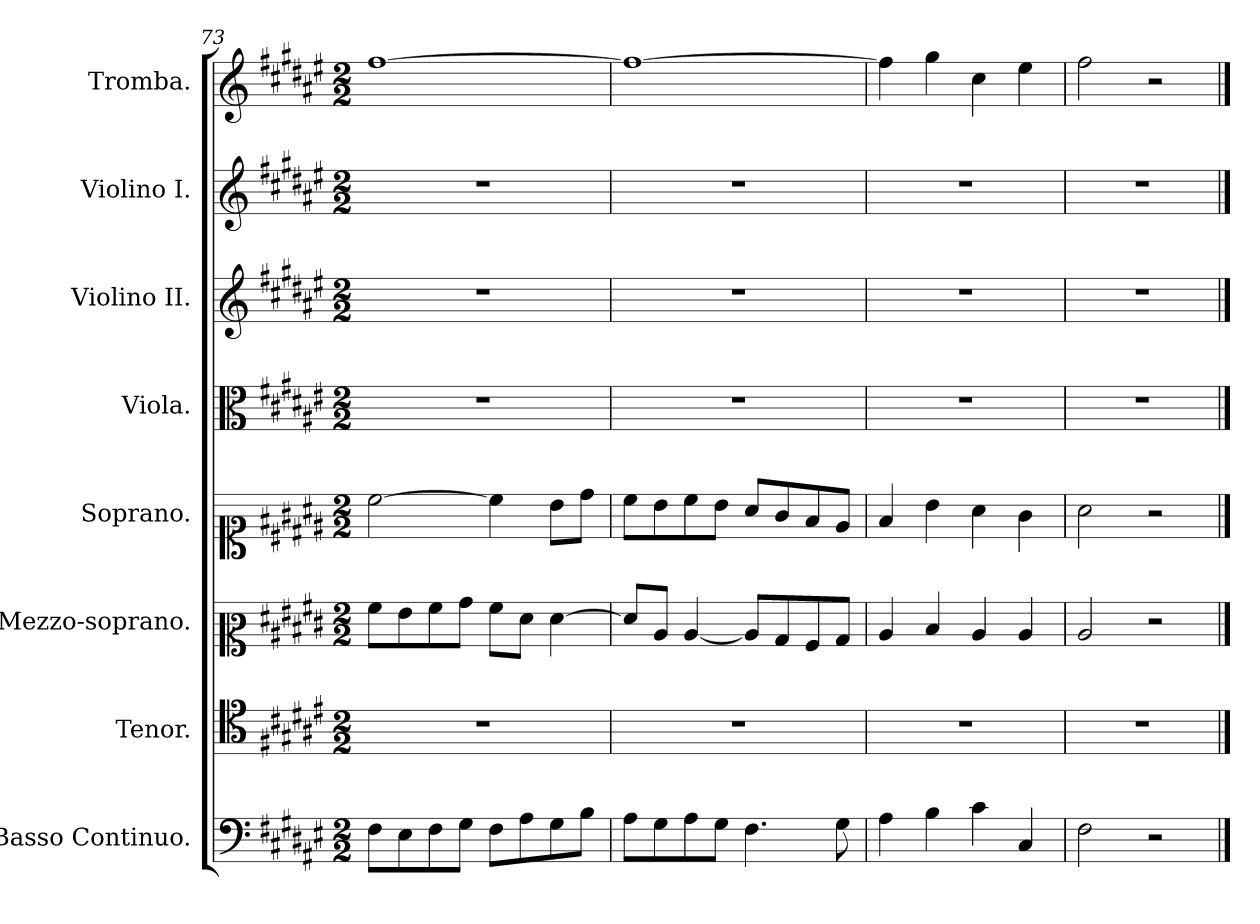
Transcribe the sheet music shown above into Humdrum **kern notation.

**kern	**kern	**kern	**kern	**kern	**kern	**kern	**kern
*part8	*part7	*part6	*part5	*part4	*part3	*part2	*part1
*staff8	*staff7	*staff6	*staff5	*staff4	*staff3	*staff2	*staff1
*I"Basso Continuo.	*I"Tenor.	*I"Mezzo-soprano.	*I"Soprano.	*I"Viola.	*I"Violino II.	*I"Violino I.	*I"Tromba.
*I'B. C.	*I'T.	*I'Mzs.	*I'S.	*I'Vla.	*I'Vln. II.	*I'Vln. I.	*I'Tr.
*clefF4	*clefC4	*clefC2	*clefC1	*clefC3	*clefG2	*clefG2	*clefG2
*k[f#c#g#d#a#e#]	*k[f#c#g#d#a#e#]	*k[f#c#g#d#a#e#]	*k[f#c#g#d#a#e#]	*k[f#c#g#d#a#e#]	*k[f#c#g#d#a#e#]	*k[f#c#g#d#a#e#]	*k[f#c#g#d#a#e#]
*M2/2	*M2/2	*M2/2	*M2/2	*M2/2	*M2/2	*M2/2	*M2/2
=73	=73	=73	=73	=73	=73	=73	=73
8F#\L	1r	8a#\L	[2cc#\	1r	1r	1r	[1ff#
8E#\	.	8g#\	.	.	.	.	.
8F#\	.	8a#\	.	.	.	.	.
8G#\J	.	8b\J	.	.	.	.	.
8F#\L	.	8a#\L	4cc#\]	.	.	.	.
8A#\	.	8f#\J	.	.	.	.	.
8G#\	.	[4f#\	8b\L	.	.	.	.
8B\J	.	.	8dd#\J	.	.	.	.
=74	=74	=74	=74	=74	=74	=74	=74
8A#\L	1r	8f#/L]	8cc#\L	1r	1r	1r	1ff#_
8G#\	.	8c#/J	8b\	.	.	.	.
8A#\	.	[4c#/	8cc#\	.	.	.	.
8G#\J	.	.	8b\J	.	.	.	.
4.F#\	.	8c#/L]	8a#/L	.	.	.	.
.	.	8B/	8g#/	.	.	.	.
.	.	8A#/	8f#/	.	.	.	.
8G#\	.	8B/J	8e#/J	.	.	.	.
=75	=75	=75	=75	=75	=75	=75	=75
4A#\	1r	4c#/	4f#/	1r	1r	1r	4ff#\]
4B\	.	4d#/	4b\	.	.	.	4gg#\
4c#\	.	4c#/	4a#\	.	.	.	4cc#\
4C#/	.	4c#/	4g#\	.	.	.	4ee#\
=76	=76	=76	=76	=76	=76	=76	=76
2F#\	1r	2c#/	2a#\	1r	1r	1r	2ff#\
2r	.	2r	2r	.	.	.	2r
==	==	==	==	==	==	==	==
*-	*-	*-	*-	*-	*-	*-	*-
